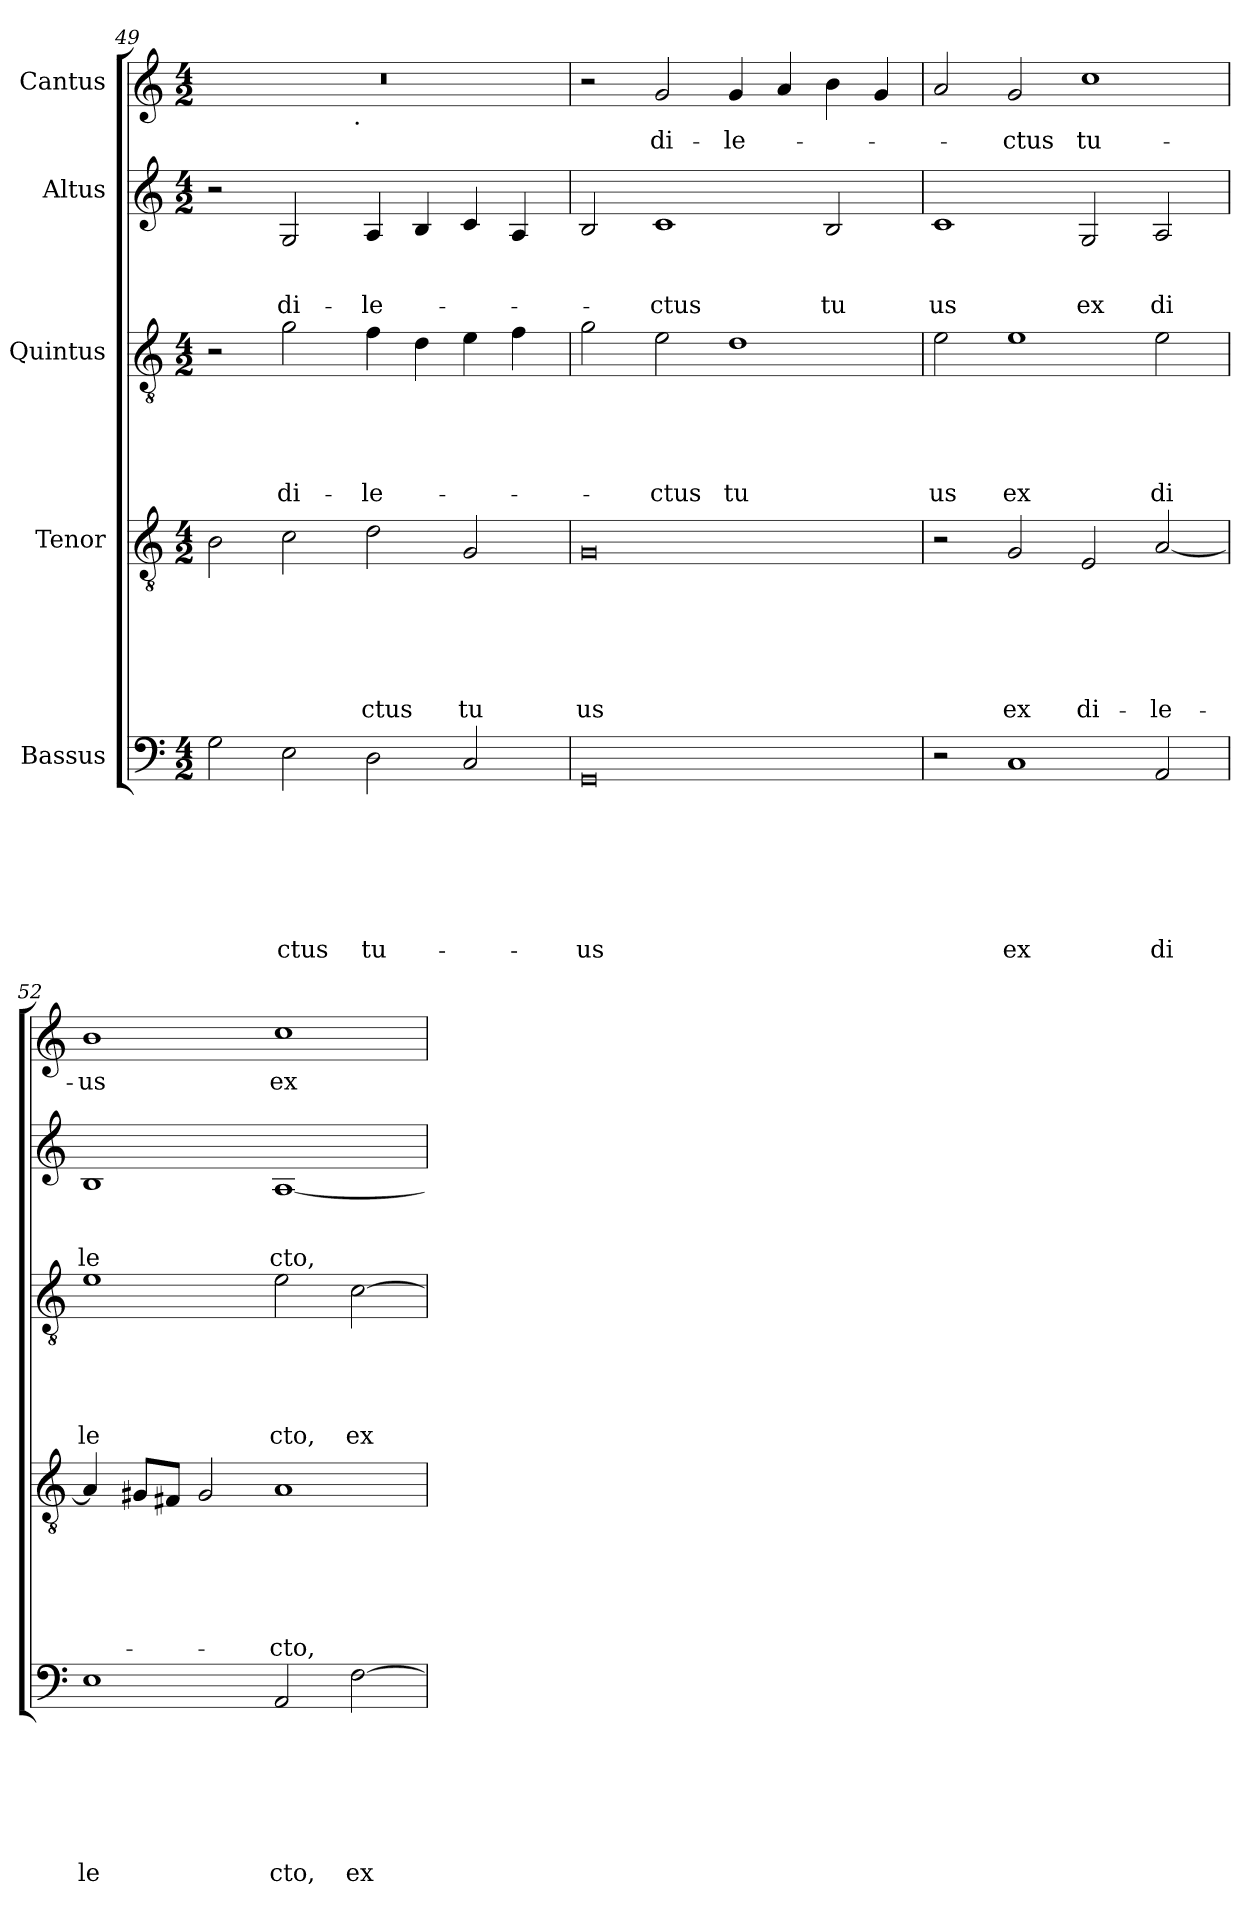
**kern	**text	**text	**text	**text	**text	**text	**text	**kern	**text	**text	**text	**text	**text	**text	**kern	**text	**text	**text	**text	**text	**kern	**text	**text	**text	**kern	**text
*part5	*part5	*part5	*part5	*part5	*part5	*part5	*part5	*part4	*part4	*part4	*part4	*part4	*part4	*part4	*part3	*part3	*part3	*part3	*part3	*part3	*part2	*part2	*part2	*part2	*part1	*part1
*staff5	*staff5	*staff5	*staff5	*staff5	*staff5	*staff5	*staff5	*staff4	*staff4	*staff4	*staff4	*staff4	*staff4	*staff4	*staff3	*staff3	*staff3	*staff3	*staff3	*staff3	*staff2	*staff2	*staff2	*staff2	*staff1	*staff1
*I"Bassus	*	*	*	*	*	*	*	*I"Tenor	*	*	*	*	*	*	*I"Quintus	*	*	*	*	*	*I"Altus	*	*	*	*I"Cantus	*
*clefF4	*	*	*	*	*	*	*	*clefGv2	*	*	*	*	*	*	*clefGv2	*	*	*	*	*	*clefG2	*	*	*	*clefG2	*
*k[]	*	*	*	*	*	*	*	*k[]	*	*	*	*	*	*	*k[]	*	*	*	*	*	*k[]	*	*	*	*k[]	*
*C:	*	*	*	*	*	*	*	*C:	*	*	*	*	*	*	*C:	*	*	*	*	*	*C:	*	*	*	*C:	*
*M4/2	*	*	*	*	*	*	*	*M4/2	*	*	*	*	*	*	*M4/2	*	*	*	*	*	*M4/2	*	*	*	*M4/2	*
=49	=49	=49	=49	=49	=49	=49	=49	=49	=49	=49	=49	=49	=49	=49	=49	=49	=49	=49	=49	=49	=49	=49	=49	=49	=49	=49
*	*	*	*	*	*	*	*	*	*	*	*	*	*	*	*	*	*	*	*	*	*	*	*	*	*^	*
2G\	.	.	.	.	.	.	.	2B\	.	.	.	.	.	.	2r	.	.	.	.	.	2r	.	.	.	0r	2ryy	.
!	!	!	!	!	!	!	!LO:LY:b	!	!	!	!	!	!	!	!	!	!	!	!	!LO:LY:b	!	!	!	!LO:LY:b	!	!	!
2E\	.	.	.	.	.	.	-ctus	2c\	.	.	.	.	.	.	2g\	.	.	.	.	di-	2G/	.	.	di-	.	4...ryy	.
!	!	!	!	!	!	!	!	!	!	!	!	!	!	!	!	!	!	!	!	!	!	!	!	!	!	!LO:TX:b:t=.	!
.	.	.	.	.	.	.	.	.	.	.	.	.	.	.	.	.	.	.	.	.	.	.	.	.	.	1ryy	.
!	!	!	!	!	!	!	!LO:LY:b	!	!	!	!	!	!	!LO:LY:b	!	!	!	!	!	!LO:LY:b	!	!	!	!LO:LY:b	!	!	!
2D\	.	.	.	.	.	.	tu-	2d\	.	.	.	.	.	ctus	4f\	.	.	.	.	-le-	4A/	.	.	-le-	.	.	.
.	.	.	.	.	.	.	.	.	.	.	.	.	.	.	4d\	.	.	.	.	.	4B/	.	.	.	.	.	.
!	!	!	!	!	!	!	!	!	!	!	!	!	!	!LO:LY:b	!	!	!	!	!	!	!	!	!	!	!	!	!
2C/	.	.	.	.	.	.	.	2G/	.	.	.	.	.	tu	4e\	.	.	.	.	.	4c/	.	.	.	.	.	.
.	.	.	.	.	.	.	.	.	.	.	.	.	.	.	4f\	.	.	.	.	.	4A/	.	.	.	.	.	.
.	.	.	.	.	.	.	.	.	.	.	.	.	.	.	.	.	.	.	.	.	.	.	.	.	.	32ryy	.
!!LO:LB:g=z
=50	=50	=50	=50	=50	=50	=50	=50	=50	=50	=50	=50	=50	=50	=50	=50	=50	=50	=50	=50	=50	=50	=50	=50	=50	=50	=50	=50
!	!	!	!	!	!	!	!LO:LY:b	!	!	!	!	!	!	!LO:LY:b	!	!	!	!	!	!	!	!	!	!	!	!	!
*	*	*	*	*	*	*	*	*	*	*	*	*	*	*	*	*	*	*	*	*	*	*	*	*	*v	*v	*
0GG	.	.	.	.	.	.	-us	0G	.	.	.	.	.	us	2g\	.	.	.	.	.	2B/	.	.	.	2r	.
!	!	!	!	!	!	!	!	!	!	!	!	!	!	!	!	!	!	!	!	!LO:LY:b	!	!	!	!LO:LY:b	!	!LO:LY:b
.	.	.	.	.	.	.	.	.	.	.	.	.	.	.	2e\	.	.	.	.	-ctus	1c	.	.	-ctus	2g/	di-
!	!	!	!	!	!	!	!	!	!	!	!	!	!	!	!	!	!	!	!	!LO:LY:b	!	!	!	!	!	!LO:LY:b
.	.	.	.	.	.	.	.	.	.	.	.	.	.	.	1d	.	.	.	.	tu	.	.	.	.	4g/	-le-
.	.	.	.	.	.	.	.	.	.	.	.	.	.	.	.	.	.	.	.	.	.	.	.	.	4a/	.
!	!	!	!	!	!	!	!	!	!	!	!	!	!	!	!	!	!	!	!	!	!	!	!	!LO:LY:b	!	!
.	.	.	.	.	.	.	.	.	.	.	.	.	.	.	.	.	.	.	.	.	2B/	.	.	tu	4b\	.
.	.	.	.	.	.	.	.	.	.	.	.	.	.	.	.	.	.	.	.	.	.	.	.	.	4g/	.
=51	=51	=51	=51	=51	=51	=51	=51	=51	=51	=51	=51	=51	=51	=51	=51	=51	=51	=51	=51	=51	=51	=51	=51	=51	=51	=51
!	!	!	!	!	!	!	!	!	!	!	!	!	!	!	!	!	!	!	!	!LO:LY:b	!	!	!	!LO:LY:b	!	!
2r	.	.	.	.	.	.	.	2r	.	.	.	.	.	.	2e\	.	.	.	.	us	1c	.	.	us	2a/	.
!	!	!	!	!	!	!	!LO:LY:b	!	!	!	!	!	!	!LO:LY:b	!	!	!	!	!	!LO:LY:b	!	!	!	!	!	!LO:LY:b
1C	.	.	.	.	.	.	ex	2G/	.	.	.	.	.	ex	1e	.	.	.	.	ex	.	.	.	.	2g/	-ctus
!	!	!	!	!	!	!	!	!	!	!	!	!	!	!LO:LY:b	!	!	!	!	!	!	!	!	!	!LO:LY:b	!	!LO:LY:b
.	.	.	.	.	.	.	.	2E/	.	.	.	.	.	di-	.	.	.	.	.	.	2G/	.	.	ex	1cc	tu-
!	!	!	!	!	!	!	!LO:LY:b	!	!	!	!	!	!	!LO:LY:b	!	!	!	!	!	!LO:LY:b	!	!	!	!LO:LY:b	!	!
2AA/	.	.	.	.	.	.	di	[<2A/	.	.	.	.	.	-le-	2e\	.	.	.	.	di	2A/	.	.	di	.	.
=52	=52	=52	=52	=52	=52	=52	=52	=52	=52	=52	=52	=52	=52	=52	=52	=52	=52	=52	=52	=52	=52	=52	=52	=52	=52	=52
!	!	!	!	!	!	!	!LO:LY:b	!	!	!	!	!	!	!	!	!	!	!	!	!LO:LY:b	!	!	!	!LO:LY:b	!	!LO:LY:b
1E	.	.	.	.	.	.	le	4A/]	.	.	.	.	.	.	1e	.	.	.	.	le	1B	.	.	le	1b	-us
.	.	.	.	.	.	.	.	8G#/L	.	.	.	.	.	.	.	.	.	.	.	.	.	.	.	.	.	.
.	.	.	.	.	.	.	.	8F#/J	.	.	.	.	.	.	.	.	.	.	.	.	.	.	.	.	.	.
.	.	.	.	.	.	.	.	2G#/	.	.	.	.	.	.	.	.	.	.	.	.	.	.	.	.	.	.
!	!	!	!	!	!	!	!LO:LY:b	!	!	!	!	!	!	!LO:LY:b	!	!	!	!	!	!LO:LY:b	!	!	!	!LO:LY:b	!	!LO:LY:b
2AA/	.	.	.	.	.	.	cto,	1A	.	.	.	.	.	-cto,	2e\	.	.	.	.	cto,	[<1A	.	.	cto,	1cc	ex
!	!	!	!	!	!	!	!LO:LY:b	!	!	!	!	!	!	!	!	!	!	!	!	!LO:LY:b	!	!	!	!	!	!
[>2F\	.	.	.	.	.	.	ex	.	.	.	.	.	.	.	[>2c\	.	.	.	.	ex	.	.	.	.	.	.
=	=	=	=	=	=	=	=	=	=	=	=	=	=	=	=	=	=	=	=	=	=	=	=	=	=	=
*-	*-	*-	*-	*-	*-	*-	*-	*-	*-	*-	*-	*-	*-	*-	*-	*-	*-	*-	*-	*-	*-	*-	*-	*-	*-	*-
